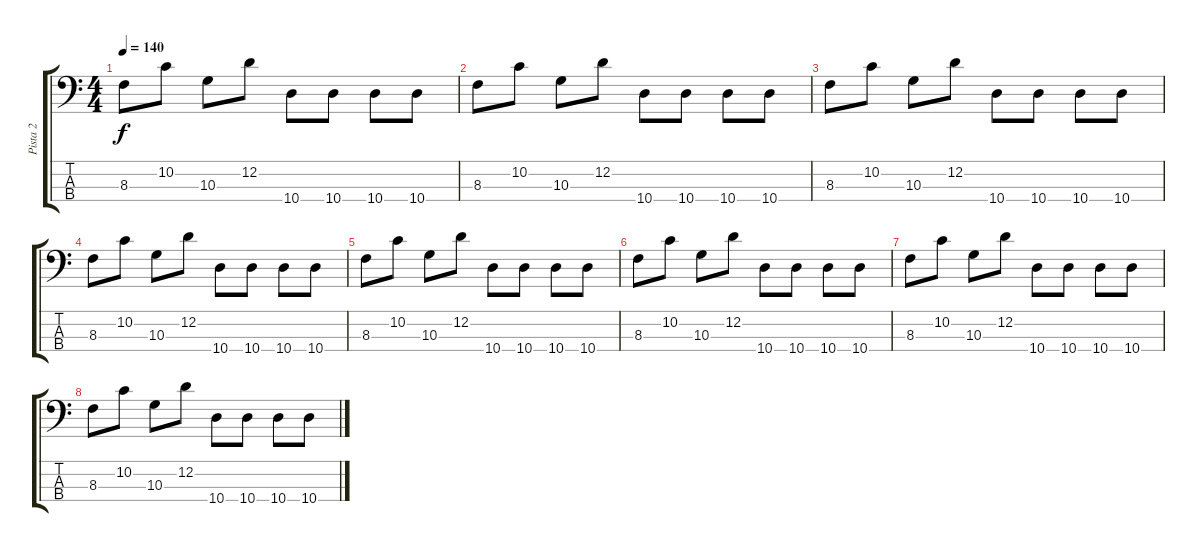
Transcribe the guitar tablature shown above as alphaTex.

\track ("Pista 2" "Pista 2") {instrument electricbassfinger}
\staff {score tabs}
\tuning (G2 D2 A1 E1) {hide}
\ts (4 4)
\tempo 140
\clef f4
\ks c
8.3.8{dy f} 10.2.8 10.3.8 12.2.8 10.4.8 10.4.8 10.4.8 10.4.8 |
8.3.8 10.2.8 10.3.8 12.2.8 10.4.8 10.4.8 10.4.8 10.4.8 |
8.3.8 10.2.8 10.3.8 12.2.8 10.4.8 10.4.8 10.4.8 10.4.8 |
8.3.8 10.2.8 10.3.8 12.2.8 10.4.8 10.4.8 10.4.8 10.4.8 |
8.3.8 10.2.8 10.3.8 12.2.8 10.4.8 10.4.8 10.4.8 10.4.8 |
8.3.8 10.2.8 10.3.8 12.2.8 10.4.8 10.4.8 10.4.8 10.4.8 |
8.3.8 10.2.8 10.3.8 12.2.8 10.4.8 10.4.8 10.4.8 10.4.8 |
8.3.8 10.2.8 10.3.8 12.2.8 10.4.8 10.4.8 10.4.8 10.4.8
